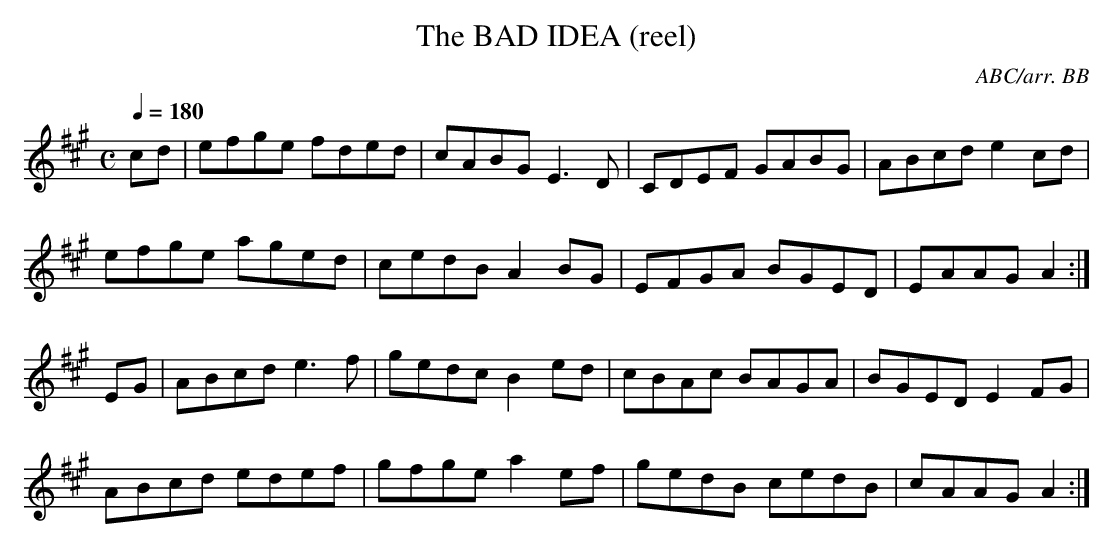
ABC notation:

X:1
T:BAD IDEA (reel), The
Q:1/4=180
C:ABC/arr. BB
M:C
L:1/8
K:A
cd|efge fded|cABG E3D|CDEF GABG|ABcd e2cd|
efge aged|cedB A2BG|EFGA BGED|EAAG A2 :|
EG|ABcd e3f|gedc B2ed|cBAc BAGA|BGED E2FG|
ABcd edef|gfge a2ef|gedB cedB|cAAG A2 :|
